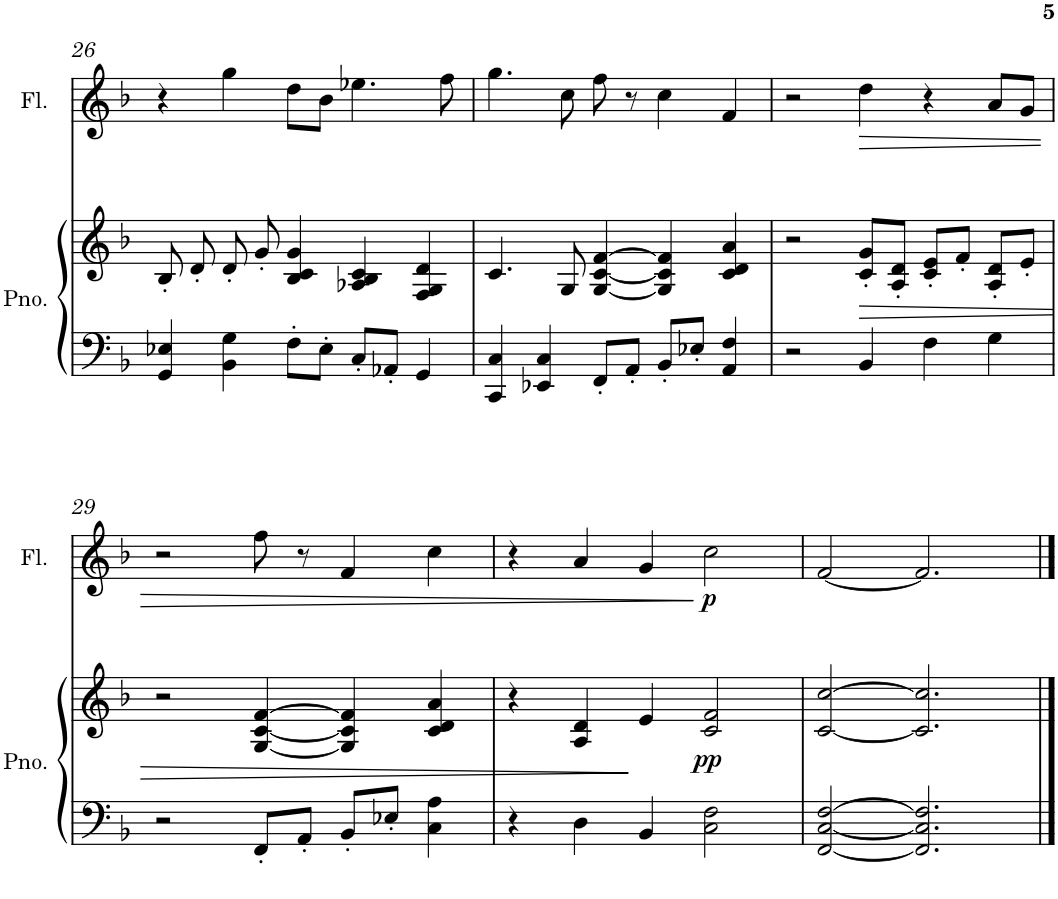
**kern	**kern	**dynam	**kern	**dynam
*part2	*part2	*part2	*part1	*part1
*staff3	*staff2	*staff2/3	*staff1	*staff1
*I"Grand Piano	*	*	*I"Flute	*
*I'Pno.	*	*	*I'Fl.	*
!!LO:PB:g=z
*clefF4	*clefG2	*	*clefG2	*
*k[b-]	*k[b-]	*	*k[b-]	*
*F:	*F:	*	*F:	*
*M5/4	*M5/4	*	*M5/4	*
=26	=26	=26	=26	=26
4GG/ 4E-X/	8B-'/	.	4r	.
.	8d'/	.	.	.
4BB-\ 4G\	8d'/	.	4gg\	.
.	8g'/	.	.	.
8F'\L	4B-/ 4c/ 4g/	.	8dd\L	.
8E-'\J	.	.	8b-\J	.
8C'/L	4A-X/ 4B-/ 4c/	.	4.ee-X\	.
8AA-X'/J	.	.	.	.
4GG/	4F/ 4G/ 4d/	.	.	.
.	.	.	8ff\	.
=27	=27	=27	=27	=27
4CC/ 4C/	4.c/	.	4.gg\	.
4EE-X/ 4C/	.	.	.	.
.	8G/	.	8cc\	.
8FF'/L	[4G/ [4c/ [4f/	.	8ff\	.
8AA'/J	.	.	8r	.
8BB-'/L	4G/] 4c/] 4f/]	.	4cc\	.
8E-X'/J	.	.	.	.
4AA/ 4F/	4c/ 4d/ 4a/	.	4f/	.
=28	=28	=28	=28	=28
2r	2r	.	2r	.
!	!	!LO:HP:b	!	!LO:HP:b
4BB-/	8c/' 8g/'L	>	4dd\	>
.	8A/' 8d/'J	.	.	.
4F\	8c/' 8e/'L	.	4r	.
.	8f'/J	.	.	.
4G\	8A/' 8d/'L	.	8a/L	.
.	8e'/J	.	8g/J	.
!!LO:LB:g=z
=29	=29	=29	=29	=29
2r	2r	.	2r	.
8FF'/L	[4G/ [4c/ [4f/	.	8ff\	.
8AA'/J	.	.	8r	.
8BB-'/L	4G/] 4c/] 4f/]	.	4f/	.
8E-X'/J	.	.	.	.
4C\ 4A\	4c/ 4d/ 4a/	.	4cc\	.
=30	=30	=30	=30	=30
4r	4r	.	4r	.
4D\	4A/ 4d/	.	4a/	.
4BB-/	4e/	]	4g/	.
!	!	!LO:DY:b	!	!LO:DY:n=1:b
2C\ 2F\	2c/ 2f/	pp	2cc\	] p
=31	=31	=31	=31	=31
[2FF/ [2C/ [2F/	[2c/ [2cc/	.	[2f/	.
2.FF/] 2.C/] 2.F/]	2.c/] 2.cc/]	.	2.f/]	.
==	==	==	==	==
*-	*-	*-	*-	*-
